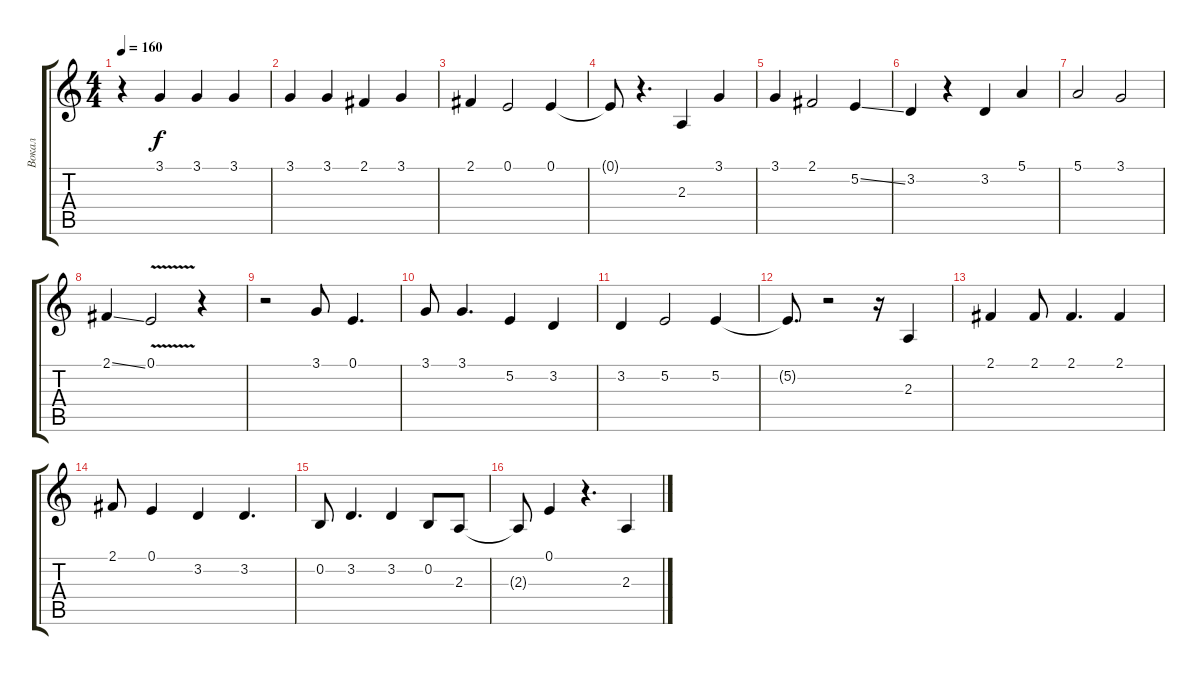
\track ("Вокал" "Вокал") {instrument tuba}
\staff {score tabs}
\tuning (E4 B3 G3 D3 A2 E2) {hide}
\ts (4 4)
\tempo 160
\clef g2
\ks c
r.4{dy f} 3.1.4 3.1.4 3.1.4 |
3.1.4 3.1.4 2.1.4 3.1.4 |
2.1.4 0.1.2 0.1.4 |
0.1{t}.8 r.4{d} 2.3.4 3.1.4 |
3.1.4 2.1.2 5.2{ss}.4 |
3.2.4 r.4 3.2.4 5.1.4 |
5.1.2 3.1.2 |
2.1{ss}.4 0.1{v}.2 r.4 |
r.2 3.1.8 0.1.4{d} |
3.1.8 3.1.4{d} 5.2.4 3.2.4 |
3.2.4 5.2.2 5.2.4 |
5.2{t}.8{d} r.2 r.16 2.3.4 |
2.1.4 2.1.8 2.1.4{d} 2.1.4 |
2.1.8 0.1.4 3.2.4 3.2.4{d} |
0.2.8 3.2.4{d} 3.2.4 0.2.8 2.3.8 |
2.3{t}.8 0.1.4 r.4{d} 2.3.4
